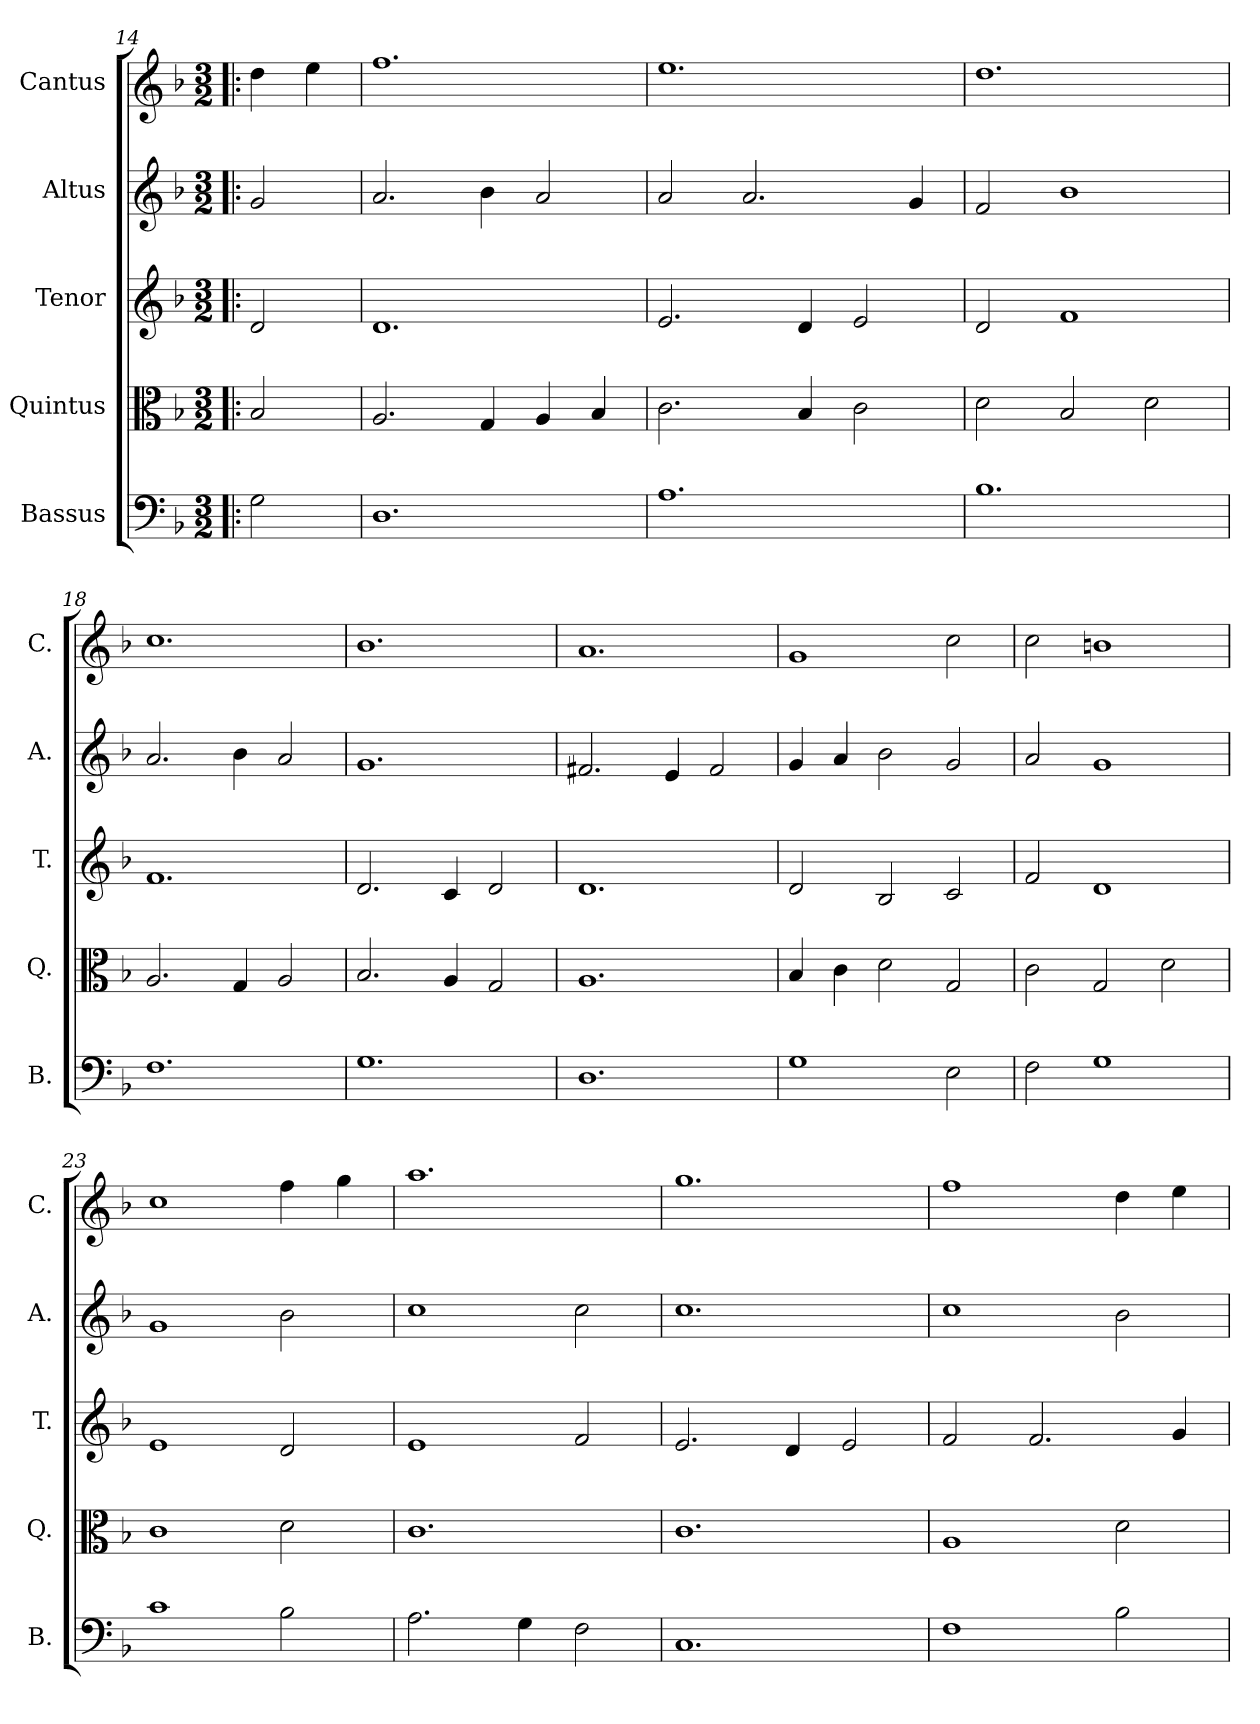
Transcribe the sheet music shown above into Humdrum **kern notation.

**kern	**kern	**kern	**kern	**kern
*part5	*part4	*part3	*part2	*part1
*staff5	*staff4	*staff3	*staff2	*staff1
*I"Bassus	*I"Quintus	*I"Tenor	*I"Altus	*I"Cantus
*I'B.	*I'Q.	*I'T.	*I'A.	*I'C.
!!LO:LB:g=z
*clefF4	*clefC3	*clefG2	*clefG2	*clefG2
*k[b-]	*k[b-]	*k[b-]	*k[b-]	*k[b-]
*F:	*F:	*F:	*F:	*F:
*M3/2	*M3/2	*M3/2	*M3/2	*M3/2
=14!|:	=14!|:	=14!|:	=14!|:	=14!|:
2G\	2B-/	2d/	2g/	4dd\
.	.	.	.	4ee\
=15	=15	=15	=15	=15
1.D\	2.A/	1.d/	2.a/	1.ff\
.	4G/	.	4b-\	.
.	4A/	.	2a/	.
.	4B-/	.	.	.
=16	=16	=16	=16	=16
1.A\	2.c\	2.e/	2a/	1.ee\
.	.	.	2.a/	.
.	4B-/	4d/	.	.
.	2c\	2e/	.	.
.	.	.	4g/	.
=17	=17	=17	=17	=17
1.B-\	2d\	2d/	2f/	1.dd\
.	2B-/	1f/	1b-\	.
.	2d\	.	.	.
=18	=18	=18	=18	=18
1.F\	2.A/	1.f/	2.a/	1.cc\
.	4G/	.	4b-\	.
.	2A/	.	2a/	.
=19	=19	=19	=19	=19
1.G\	2.B-/	2.d/	1.g/	1.b-\
.	4A/	4c/	.	.
.	2G/	2d/	.	.
!!LO:PB:g=z
=20	=20	=20	=20	=20
1.D\	1.A/	1.d/	2.f#X/	1.a/
.	.	.	4e/	.
.	.	.	2f#/	.
=21	=21	=21	=21	=21
1G\	4B-/	2d/	4g/	1g/
.	4c\	.	4a/	.
.	2d\	2B-/	2b-\	.
2E\	2G/	2c/	2g/	2cc\
=22	=22	=22	=22	=22
2F\	2c\	2f/	2a/	2cc\
1G\	2G/	1d/	1g/	1bn\
.	2d\	.	.	.
=23	=23	=23	=23	=23
1c\	1c\	1e/	1g/	1cc\
2B-\	2d\	2d/	2b-\	4ff\
.	.	.	.	4gg\
=24	=24	=24	=24	=24
2.A\	1.c\	1e/	1cc\	1.aa\
4G\	.	.	.	.
2F\	.	2f/	2cc\	.
=25	=25	=25	=25	=25
1.C/	1.c\	2.e/	1.cc\	1.gg\
.	.	4d/	.	.
.	.	2e/	.	.
!!LO:PB:g=z
=26	=26	=26	=26	=26
1F\	1A/	2f/	1cc\	1ff\
.	.	2.f/	.	.
2B-\	2d\	.	2b-\	4dd\
.	.	4g/	.	4ee\
=	=	=	=	=
*-	*-	*-	*-	*-
